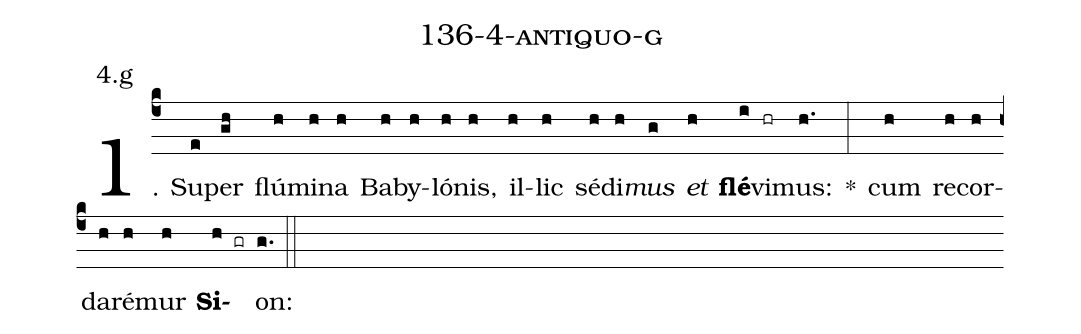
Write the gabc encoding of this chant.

name: 136-4-antiquo-g;
annotation: 4.g;
%%
(c4)1. Su(e)per(gh) flú(h)mi(h)na(h) Ba(h)by(h)ló(h)nis,(h) il(h)lic(h) sé(h)di(h)<i>mus</i>(g) <i>et</i>(h) <b>flé</b>(i)vi(hr)mus:(h.) *(:) cum(h) re(h)cor(h)da(h)ré(h)mur(h) <b>Si</b>(h gr)on:(g.) (::)
